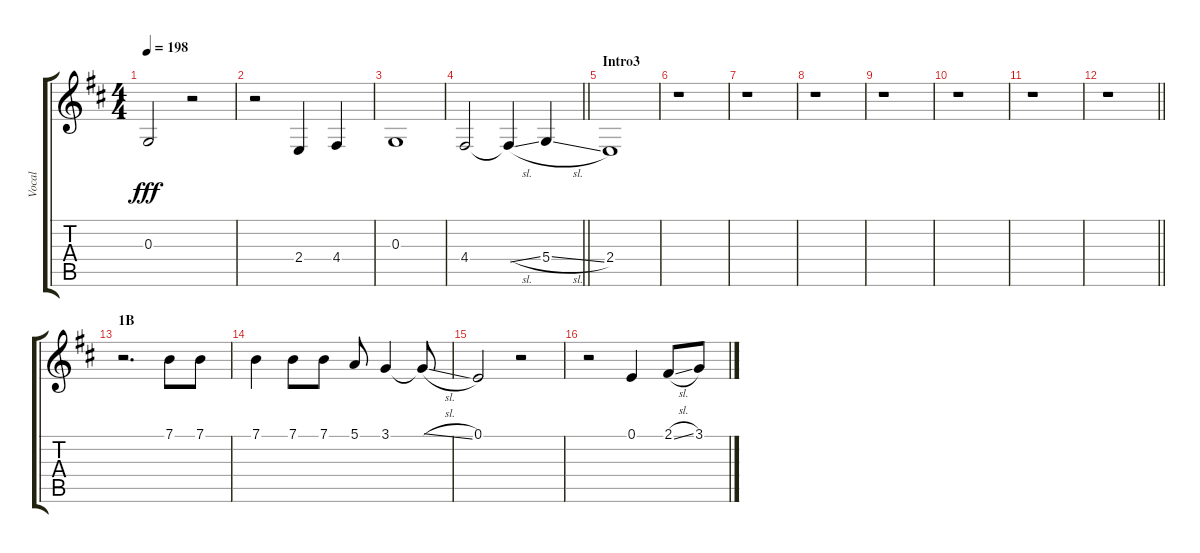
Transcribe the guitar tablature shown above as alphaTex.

\track ("Vocal" "Vocal") {instrument voiceoohs}
\staff {score tabs}
\tuning (E4 B3 G3 D3 A2 E2) {hide}
\ts (4 4)
\tempo 198
\clef g2
\ks d
0.3{t}.2{dy fff} r.2 |
r.2 2.4.4 4.4.4 |
0.3.1 |
\barLineRight lightlight
4.4.2 4.4{sl t}.4 5.4{sl}.4 |
\section ("" "Intro3")
2.4.1 |
r.1 |
r.1 |
r.1 |
r.1 |
r.1 |
r.1 |
\barLineRight lightlight
r.1 |
\section ("" "1B")
r.2{d} 7.1.8 7.1.8 |
7.1.4 7.1.8 7.1.8 5.1.8 3.1.4 3.1{sl t}.8 |
0.1.2 r.2 |
r.2 0.1.4 2.1{sl}.8 3.1.8
